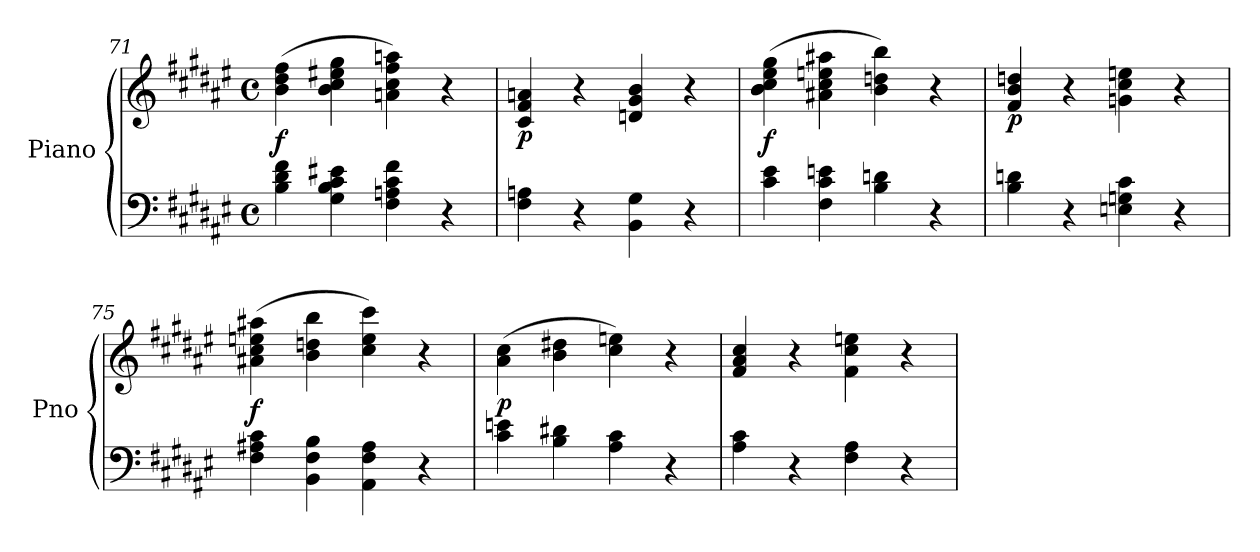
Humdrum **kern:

**kern	**kern	**dynam
*part1	*part1	*part1
*staff2	*staff1	*staff1/2
*I"Piano	*	*
*I'Pno	*	*
*clefF4	*clefG2	*
*k[f#c#g#d#a#e#]	*k[f#c#g#d#a#e#]	*
*F#:	*F#:	*
*M4/4	*M4/4	*
*met(c)	*met(c)	*
=71	=71	=71
!	!	!LO:DY:b
4B\ 4d#\ 4f#\	(4b\ 4dd#\ 4ff#\	f
4G#\ 4B\ 4c#\ 4e#X\	4b\ 4cc#\ 4ee#X\ 4gg#\	.
4F#\ 4An\ 4c#\ 4f#\	4an\ 4cc#\ 4ff#\ 4aan\)	.
4r	4r	.
=72	=72	=72
!	!	!LO:DY:b
4F#\ 4An\	4c#/ 4f#/ 4an/	p
4r	4r	.
4BB\ 4G#\	4dn/ 4g#/ 4b/	.
4r	4r	.
=73	=73	=73
!	!	!LO:DY:b
4c#\ 4e#\	(4b\ 4cc#\ 4ee#\ 4gg#\	f
4F#\ 4c#\ 4en\	4a#X\ 4cc#\ 4een\ 4aa#X\	.
4B\ 4dn\	4b\ 4ddn\ 4bb\)	.
4r	4r	.
=74	=74	=74
!	!	!LO:DY:b
4B\ 4dn\	4f#/ 4b/ 4ddn/	p
4r	4r	.
4En\ 4Gn\ 4c#\	4gn\ 4cc#\ 4een\	.
4r	4r	.
=75	=75	=75
!	!	!LO:DY:b
4F#\ 4A#X\ 4c#\	(4a#X\ 4cc#\ 4een\ 4aa#X\	f
4BB\ 4F#\ 4B\	4b\ 4ddn\ 4bb\	.
4AA#\ 4F#\ 4A#\	4cc#\ 4ee\ 4ccc#\)	.
4r	4r	.
=76	=76	=76
!	!	!LO:DY:b
4c#\ 4en\	(4a#\ 4cc#\	p
4B\ 4d#X\	4b\ 4dd#X\	.
4A#\ 4c#\	4cc#\ 4een\)	.
4r	4r	.
=77	=77	=77
4A#\ 4c#\	4f#/ 4a#/ 4cc#/	.
4r	4r	.
4F#\ 4A#\	4f#\ 4cc#\ 4een\	.
4r	4r	.
=	=	=
*-	*-	*-
